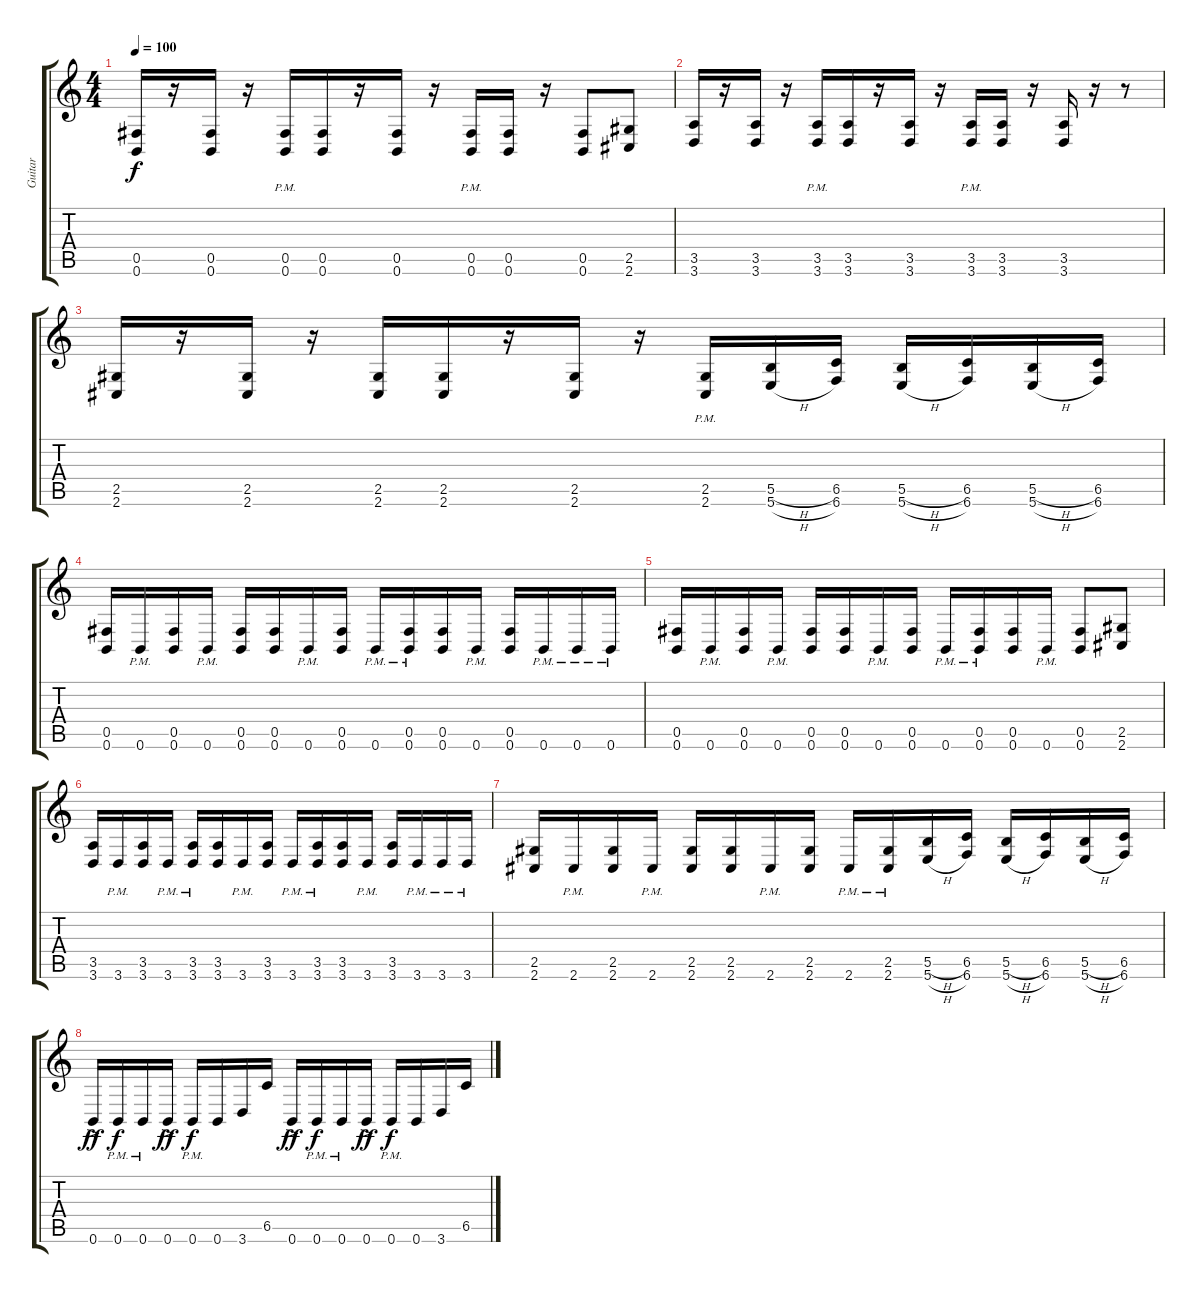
\track ("Guitar" "Guitar") {instrument distortionguitar}
\staff {score tabs}
\tuning (Db4 Ab3 E3 B2 Gb2 B1) {hide}
\ts (4 4)
\tempo 100
\clef g2
\ks c
(0.5 0.6).16{dy f} r.16 (0.5 0.6).16 r.16 (0.5{pm} 0.6{pm}).16 (0.5 0.6).16 r.16 (0.5 0.6).16 r.16 (0.5{pm} 0.6{pm}).16 (0.5 0.6).16 r.16 (0.5 0.6).8 (2.5 2.6).8 |
(3.5 3.6).16 r.16 (3.5 3.6).16 r.16 (3.5{pm} 3.6{pm}).16 (3.5 3.6).16 r.16 (3.5 3.6).16 r.16 (3.5{pm} 3.6{pm}).16 (3.5 3.6).16 r.16 (3.5 3.6).16 r.16 r.8 |
(2.5 2.6).16 r.16 (2.5 2.6).16 r.16 (2.5 2.6).16 (2.5 2.6).16 r.16 (2.5 2.6).16 r.16 (2.5{pm} 2.6{pm}).16 (5.5{h} 5.6{h}).16 (6.5 6.6).16 (5.5{h} 5.6{h}).16 (6.5 6.6).16 (5.5{h} 5.6{h}).16 (6.5 6.6).16 |
(0.5 0.6).16 0.6{pm}.16 (0.5 0.6).16 0.6{pm}.16 (0.5 0.6).16 (0.5 0.6).16 0.6{pm}.16 (0.5 0.6).16 0.6{pm}.16 (0.5{pm} 0.6).16 (0.5 0.6).16 0.6{pm}.16 (0.5 0.6).16 0.6{pm}.16 0.6{pm}.16 0.6{pm}.16 |
(0.5 0.6).16 0.6{pm}.16 (0.5 0.6).16 0.6{pm}.16 (0.5 0.6).16 (0.5 0.6).16 0.6{pm}.16 (0.5 0.6).16 0.6{pm}.16 (0.5{pm} 0.6).16 (0.5 0.6).16 0.6{pm}.16 (0.5 0.6).8 (2.5 2.6).8 |
(3.5 3.6).16 3.6{pm}.16 (3.5 3.6).16 3.6{pm}.16 (3.5{pm} 3.6{pm}).16 (3.5 3.6).16 3.6{pm}.16 (3.5 3.6).16 3.6{pm}.16 (3.5{pm} 3.6{pm}).16 (3.5 3.6).16 3.6{pm}.16 (3.5 3.6).16 3.6{pm}.16 3.6{pm}.16 3.6{pm}.16 |
(2.5 2.6).16 2.6{pm}.16 (2.5 2.6).16 2.6{pm}.16 (2.5 2.6).16 (2.5 2.6).16 2.6{pm}.16 (2.5 2.6).16 2.6{pm}.16 (2.5{pm} 2.6{pm}).16 (5.5{h} 5.6{h}).16 (6.5 6.6).16 (5.5{h} 5.6{h}).16 (6.5 6.6).16 (5.5{h} 5.6{h}).16 (6.5 6.6).16 |
0.6{ac}.16{dy ff} 0.6{pm}.16{dy f} 0.6{pm}.16 0.6{ac}.16{dy ff} 0.6{pm}.16{dy f} 0.6.16 3.6.16 6.5.16 0.6{ac}.16{dy ff} 0.6{pm}.16{dy f} 0.6{pm}.16 0.6{ac}.16{dy ff} 0.6{pm}.16{dy f} 0.6.16 3.6.16 6.5.16
